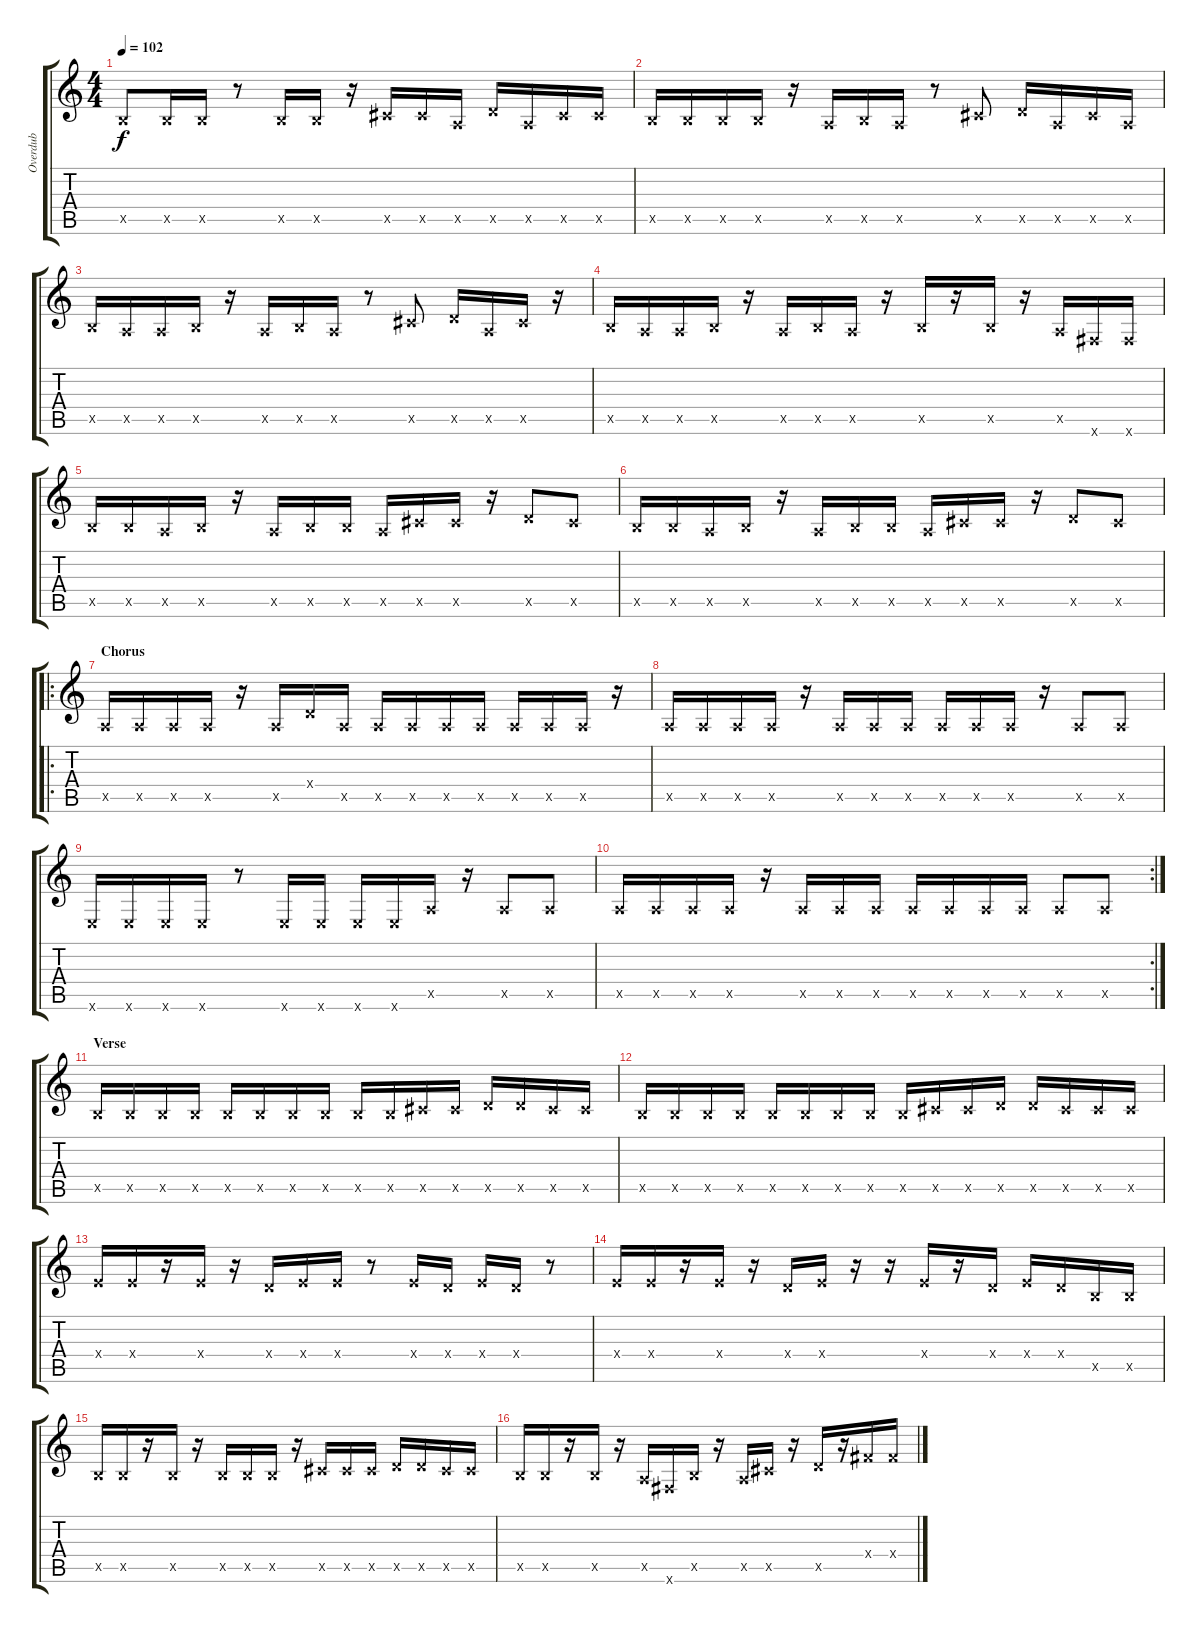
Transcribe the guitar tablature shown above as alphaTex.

\track ("Overdub" "Overdub") {instrument electricguitarclean}
\staff {score tabs}
\tuning (E4 B3 G3 D3 A2 E2) {hide}
\ts (4 4)
\tempo 102
\clef g2
\ks c
2.5{x}.8{dy f instrument electricguitarclean} 2.5{x}.16 2.5{x}.16 r.8 2.5{x}.16 2.5{x}.16 r.16 4.5{x}.16 4.5{x}.16 0.5{x}.16 5.5{x}.16 0.5{x}.16 4.5{x}.16 4.5{x}.16 |
2.5{x}.16 2.5{x}.16 2.5{x}.16 2.5{x}.16 r.16 0.5{x}.16 2.5{x}.16 0.5{x}.16 r.8 4.5{x}.8 5.5{x}.16 0.5{x}.16 4.5{x}.16 0.5{x}.16 |
2.5{x}.16 0.5{x}.16 0.5{x}.16 2.5{x}.16 r.16 0.5{x}.16 2.5{x}.16 0.5{x}.16 r.8 4.5{x}.8 5.5{x}.16 0.5{x}.16 4.5{x}.16 r.16 |
2.5{x}.16 0.5{x}.16 0.5{x}.16 2.5{x}.16 r.16 0.5{x}.16 2.5{x}.16 0.5{x}.16 r.16 2.5{x}.16 r.16 2.5{x}.16 r.16 0.5{x}.16 2.6{x}.16 2.6{x}.16 |
2.5{x}.16 2.5{x}.16 0.5{x}.16 2.5{x}.16 r.16 0.5{x}.16 2.5{x}.16 2.5{x}.16 0.5{x}.16 4.5{x}.16 4.5{x}.16 r.16 5.5{x}.8 4.5{x}.8 |
2.5{x}.16 2.5{x}.16 0.5{x}.16 2.5{x}.16 r.16 0.5{x}.16 2.5{x}.16 2.5{x}.16 0.5{x}.16 4.5{x}.16 4.5{x}.16 r.16 5.5{x}.8 4.5{x}.8 |
\ro
\section ("" "Chorus")
0.5{x}.16 0.5{x}.16 0.5{x}.16 0.5{x}.16 r.16 0.5{x}.16 0.4{x}.16 0.5{x}.16 0.5{x}.16 0.5{x}.16 0.5{x}.16 0.5{x}.16 0.5{x}.16 0.5{x}.16 0.5{x}.16 r.16 |
0.5{x}.16 0.5{x}.16 0.5{x}.16 0.5{x}.16 r.16 0.5{x}.16 0.5{x}.16 0.5{x}.16 0.5{x}.16 0.5{x}.16 0.5{x}.16 r.16 0.5{x}.8 0.5{x}.8 |
0.6{x}.16 0.6{x}.16 0.6{x}.16 0.6{x}.16 r.8 0.6{x}.16 0.6{x}.16 0.6{x}.16 0.6{x}.16 0.5{x}.16 r.16 0.5{x}.8 0.5{x}.8 |
\rc 2
0.5{x}.16 0.5{x}.16 0.5{x}.16 0.5{x}.16 r.16 0.5{x}.16 0.5{x}.16 0.5{x}.16 0.5{x}.16 0.5{x}.16 0.5{x}.16 0.5{x}.16 0.5{x}.8 0.5{x}.8 |
\section ("" "Verse")
2.5{x}.16 2.5{x}.16 2.5{x}.16 2.5{x}.16 2.5{x}.16 2.5{x}.16 2.5{x}.16 2.5{x}.16 2.5{x}.16 2.5{x}.16 4.5{x}.16 4.5{x}.16 5.5{x}.16 5.5{x}.16 4.5{x}.16 4.5{x}.16 |
2.5{x}.16 2.5{x}.16 2.5{x}.16 2.5{x}.16 2.5{x}.16 2.5{x}.16 2.5{x}.16 2.5{x}.16 2.5{x}.16 4.5{x}.16 4.5{x}.16 5.5{x}.16 5.5{x}.16 4.5{x}.16 4.5{x}.16 4.5{x}.16 |
2.4{x}.16 2.4{x}.16 r.16 2.4{x}.16 r.16 0.4{x}.16 2.4{x}.16 2.4{x}.16 r.8 2.4{x}.16 0.4{x}.16 2.4{x}.16 0.4{x}.16 r.8 |
2.4{x}.16 2.4{x}.16 r.16 2.4{x}.16 r.16 0.4{x}.16 2.4{x}.16 r.16 r.16 2.4{x}.16 r.16 0.4{x}.16 2.4{x}.16 0.4{x}.16 2.5{x}.16 2.5{x}.16 |
2.5{x}.16 2.5{x}.16 r.16 2.5{x}.16 r.16 2.5{x}.16 2.5{x}.16 2.5{x}.16 r.16 4.5{x}.16 4.5{x}.16 4.5{x}.16 5.5{x}.16 5.5{x}.16 4.5{x}.16 4.5{x}.16 |
2.5{x}.16 2.5{x}.16 r.16 2.5{x}.16 r.16 0.5{x}.16 2.6{x}.16 2.5{x}.16 r.16 0.5{x}.16 4.5{x}.16 r.16 5.5{x}.16 r.16 4.4{x}.16 4.4{x}.16
